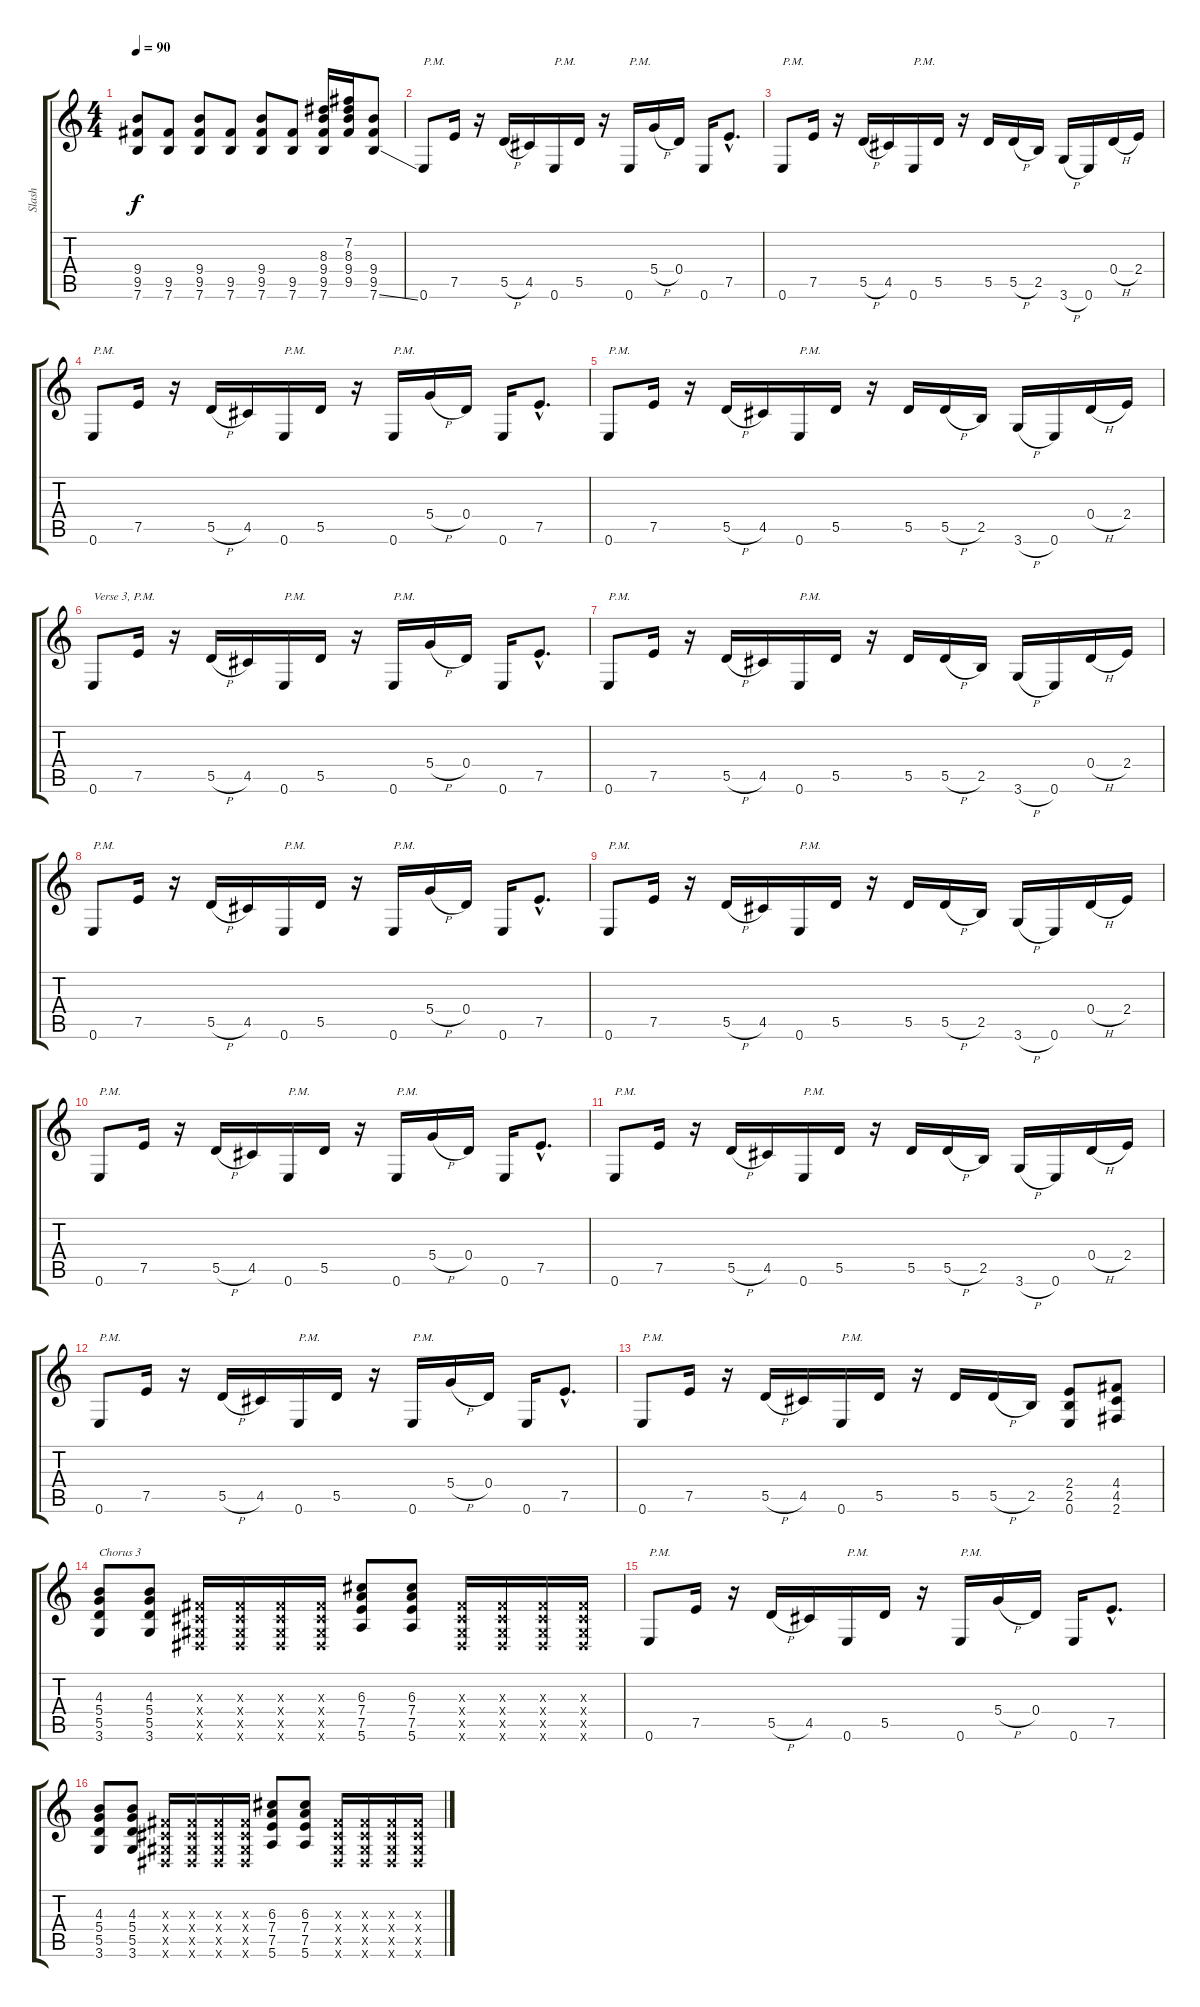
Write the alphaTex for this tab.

\track ("Slash" "Slash") {instrument overdrivenguitar}
\staff {score tabs}
\tuning (E4 B3 G3 D3 A2 E2) {hide}
\ts (4 4)
\tempo 90
\clef g2
\ks c
(9.4 9.5 7.6).8{dy f} (9.5 7.6).8 (9.4 9.5 7.6).8 (9.5 7.6).8 (9.4 9.5 7.6).8 (9.5 7.6).8 (8.3 9.4 9.5 7.6).16 (7.2 8.3 9.4 9.5).16 (9.4 9.5 7.6{ss}).8 |
0.6.8{txt "P.M."} 7.5.16 r.16 5.5{h}.16 4.5.16 0.6.16{txt "P.M."} 5.5.16 r.16 0.6.16{txt "P.M."} 5.4{h}.16 0.4.16 0.6.16 7.5{hac}.8{d} |
0.6.8{txt "P.M."} 7.5.16 r.16 5.5{h}.16 4.5.16 0.6.16{txt "P.M."} 5.5.16 r.16 5.5.16 5.5{h}.16 2.5.16 3.6{h}.16 0.6.16 0.4{h}.16 2.4.16 |
0.6.8{txt "P.M."} 7.5.16 r.16 5.5{h}.16 4.5.16 0.6.16{txt "P.M."} 5.5.16 r.16 0.6.16{txt "P.M."} 5.4{h}.16 0.4.16 0.6.16 7.5{hac}.8{d} |
0.6.8{txt "P.M."} 7.5.16 r.16 5.5{h}.16 4.5.16 0.6.16{txt "P.M."} 5.5.16 r.16 5.5.16 5.5{h}.16 2.5.16 3.6{h}.16 0.6.16 0.4{h}.16 2.4.16 |
0.6.8{txt "Verse 3, P.M."} 7.5.16 r.16 5.5{h}.16 4.5.16 0.6.16{txt "P.M."} 5.5.16 r.16 0.6.16{txt "P.M."} 5.4{h}.16 0.4.16 0.6.16 7.5{hac}.8{d} |
0.6.8{txt "P.M."} 7.5.16 r.16 5.5{h}.16 4.5.16 0.6.16{txt "P.M."} 5.5.16 r.16 5.5.16 5.5{h}.16 2.5.16 3.6{h}.16 0.6.16 0.4{h}.16 2.4.16 |
0.6.8{txt "P.M."} 7.5.16 r.16 5.5{h}.16 4.5.16 0.6.16{txt "P.M."} 5.5.16 r.16 0.6.16{txt "P.M."} 5.4{h}.16 0.4.16 0.6.16 7.5{hac}.8{d} |
0.6.8{txt "P.M."} 7.5.16 r.16 5.5{h}.16 4.5.16 0.6.16{txt "P.M."} 5.5.16 r.16 5.5.16 5.5{h}.16 2.5.16 3.6{h}.16 0.6.16 0.4{h}.16 2.4.16 |
0.6.8{txt "P.M."} 7.5.16 r.16 5.5{h}.16 4.5.16 0.6.16{txt "P.M."} 5.5.16 r.16 0.6.16{txt "P.M."} 5.4{h}.16 0.4.16 0.6.16 7.5{hac}.8{d} |
0.6.8{txt "P.M."} 7.5.16 r.16 5.5{h}.16 4.5.16 0.6.16{txt "P.M."} 5.5.16 r.16 5.5.16 5.5{h}.16 2.5.16 3.6{h}.16 0.6.16 0.4{h}.16 2.4.16 |
0.6.8{txt "P.M."} 7.5.16 r.16 5.5{h}.16 4.5.16 0.6.16{txt "P.M."} 5.5.16 r.16 0.6.16{txt "P.M."} 5.4{h}.16 0.4.16 0.6.16 7.5{hac}.8{d} |
0.6.8{txt "P.M."} 7.5.16 r.16 5.5{h}.16 4.5.16 0.6.16{txt "P.M."} 5.5.16 r.16 5.5.16 5.5{h}.16 2.5.16 (2.4 2.5 0.6).8 (4.4 4.5 2.6).8 |
(4.3 5.4 5.5 3.6).8{txt "Chorus 3"} (4.3 5.4 5.5 3.6).8 (-1.3{x} -1.4{x} -1.5{x} -1.6{x}).16 (-1.3{x} -1.4{x} -1.5{x} -1.6{x}).16 (-1.3{x} -1.4{x} -1.5{x} -1.6{x}).16 (-1.3{x} -1.4{x} -1.5{x} -1.6{x}).16 (6.3 7.4 7.5 5.6).8 (6.3 7.4 7.5 5.6).8 (-1.3{x} -1.4{x} -1.5{x} -1.6{x}).16 (-1.3{x} -1.4{x} -1.5{x} -1.6{x}).16 (-1.3{x} -1.4{x} -1.5{x} -1.6{x}).16 (-1.3{x} -1.4{x} -1.5{x} -1.6{x}).16 |
0.6.8{txt "P.M."} 7.5.16 r.16 5.5{h}.16 4.5.16 0.6.16{txt "P.M."} 5.5.16 r.16 0.6.16{txt "P.M."} 5.4{h}.16 0.4.16 0.6.16 7.5{hac}.8{d} |
(4.3 5.4 5.5 3.6).8 (4.3 5.4 5.5 3.6).8 (-1.3{x} -1.4{x} -1.5{x} -1.6{x}).16 (-1.3{x} -1.4{x} -1.5{x} -1.6{x}).16 (-1.3{x} -1.4{x} -1.5{x} -1.6{x}).16 (-1.3{x} -1.4{x} -1.5{x} -1.6{x}).16 (6.3 7.4 7.5 5.6).8 (6.3 7.4 7.5 5.6).8 (-1.3{x} -1.4{x} -1.5{x} -1.6{x}).16 (-1.3{x} -1.4{x} -1.5{x} -1.6{x}).16 (-1.3{x} -1.4{x} -1.5{x} -1.6{x}).16 (-1.3{x} -1.4{x} -1.5{x} -1.6{x}).16
